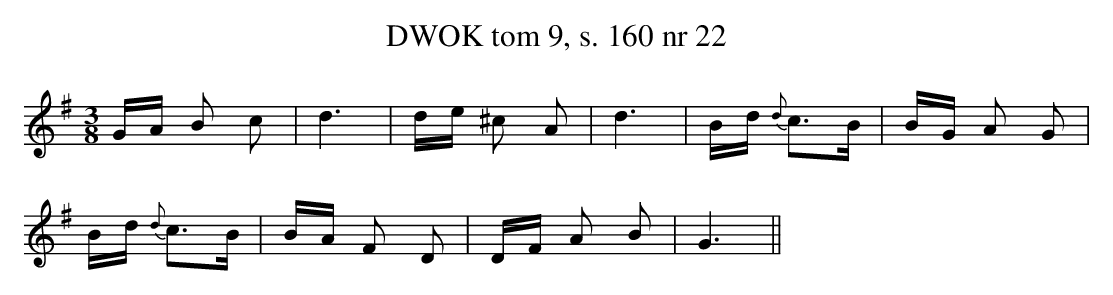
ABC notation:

X:1
T:DWOK tom 9, s. 160 nr 22
L:1/16
M:3/8
K:G
GA B2 c2|d6|de ^c2 A2|d6|Bd {d }c3B|BG A2 G2|
Bd {d }c3B|BA F2 D2|DF A2 B2|G6||
